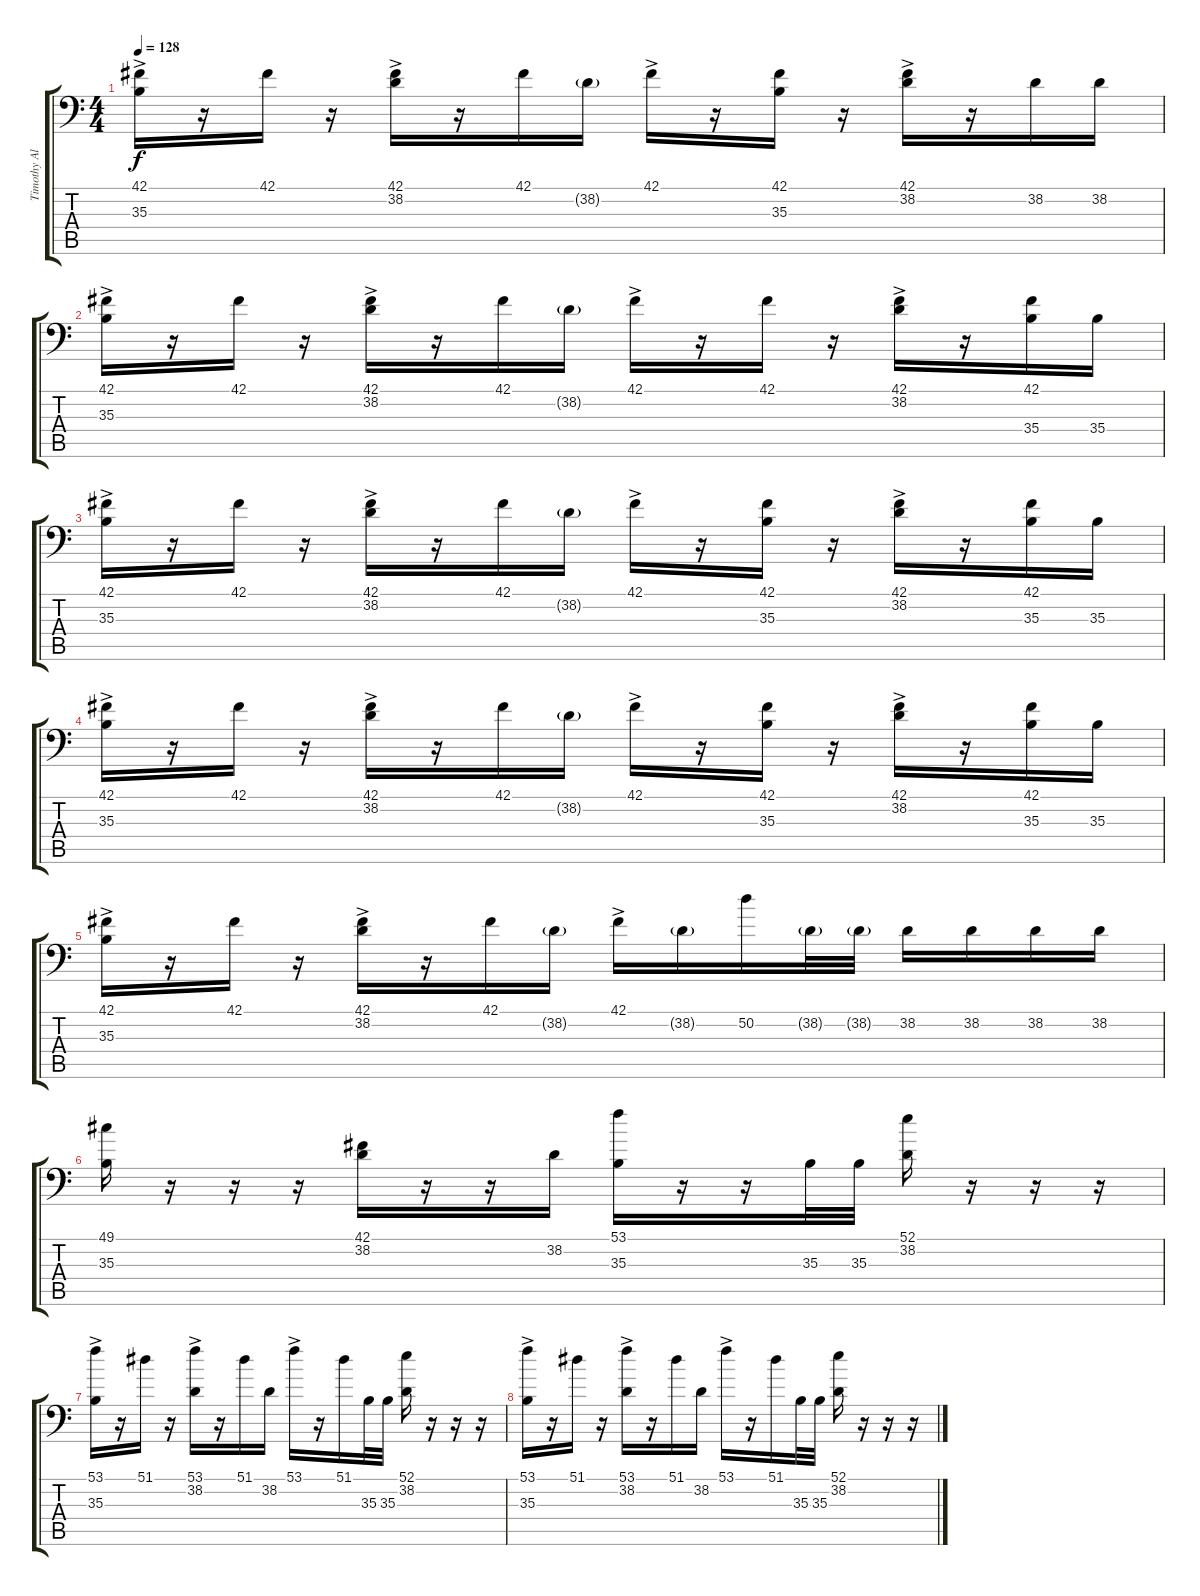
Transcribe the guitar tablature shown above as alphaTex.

\track ("Timothy Alexander" "Timothy Al") {instrument acousticgrandpiano}
\staff {score tabs}
\tuning (C-1 C-1 C-1 C-1 C-1 C-1) {hide}
\ts (4 4)
\tempo 128
\clef f4
\ks c
(42.1{ac} 35.3).16{dy f} r.16 42.1.16 r.16 (42.1{ac} 38.2).16 r.16 42.1.16 38.2{g}.16 42.1{ac}.16 r.16 (42.1 35.3).16 r.16 (42.1{ac} 38.2).16 r.16 38.2.16 38.2.16 |
(42.1{ac} 35.3).16 r.16 42.1.16 r.16 (42.1{ac} 38.2).16 r.16 42.1.16 38.2{g}.16 42.1{ac}.16 r.16 42.1.16 r.16 (42.1{ac} 38.2).16 r.16 (42.1 35.4).16 35.4.16 |
(42.1{ac} 35.3).16 r.16 42.1.16 r.16 (42.1{ac} 38.2).16 r.16 42.1.16 38.2{g}.16 42.1{ac}.16 r.16 (42.1 35.3).16 r.16 (42.1{ac} 38.2).16 r.16 (42.1 35.3).16 35.3.16 |
(42.1{ac} 35.3).16 r.16 42.1.16 r.16 (42.1{ac} 38.2).16 r.16 42.1.16 38.2{g}.16 42.1{ac}.16 r.16 (42.1 35.3).16 r.16 (42.1{ac} 38.2).16 r.16 (42.1 35.3).16 35.3.16 |
(42.1{ac} 35.3).16 r.16 42.1.16 r.16 (42.1{ac} 38.2).16 r.16 42.1.16 38.2{g}.16 42.1{ac}.16 38.2{g}.16 50.2.16 38.2{g}.32 38.2{g}.32 38.2.16 38.2.16 38.2.16 38.2.16 |
(49.1 35.3).16 r.16 r.16 r.16 (42.1 38.2).16 r.16 r.16 38.2.16 (53.1 35.3).16 r.16 r.16 35.3.32 35.3.32 (52.1 38.2).16 r.16 r.16 r.16 |
(53.1{ac} 35.3).16 r.16 51.1.16 r.16 (53.1{ac} 38.2).16 r.16 51.1.16 38.2.16 53.1{ac}.16 r.16 51.1.16 35.3.32 35.3.32 (52.1 38.2).16 r.16 r.16 r.16 |
(53.1{ac} 35.3).16 r.16 51.1.16 r.16 (53.1{ac} 38.2).16 r.16 51.1.16 38.2.16 53.1{ac}.16 r.16 51.1.16 35.3.32 35.3.32 (52.1 38.2).16 r.16 r.16 r.16
